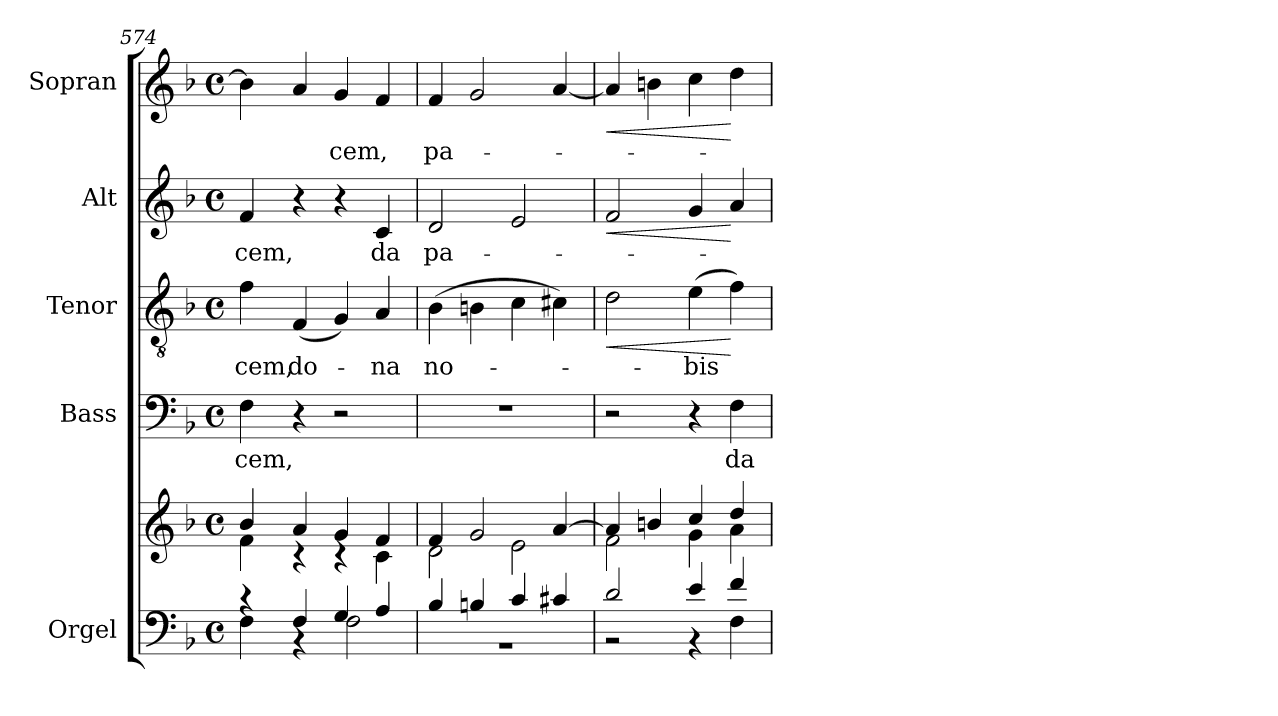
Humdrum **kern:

**kern	**kern	**kern	**text	**kern	**text	**dynam	**kern	**text	**dynam	**kern	**text	**dynam
*part5	*part5	*part4	*part4	*part3	*part3	*part3	*part2	*part2	*part2	*part1	*part1	*part1
*staff6	*staff5	*staff4	*staff4	*staff3	*staff3	*staff3	*staff2	*staff2	*staff2	*staff1	*staff1	*staff1
*I"Orgel	*	*I"Bass	*	*I"Tenor	*	*	*I"Alt	*	*	*I"Sopran	*	*
*I'Org.	*	*I'B	*	*I'T	*	*	*I'A	*	*	*I'S	*	*
*clefF4	*clefG2	*clefF4	*	*clefGv2	*	*	*clefG2	*	*	*clefG2	*	*
*k[b-]	*k[b-]	*k[b-]	*	*k[b-]	*	*	*k[b-]	*	*	*k[b-]	*	*
*F:	*F:	*F:	*	*F:	*	*	*F:	*	*	*F:	*	*
*M4/4	*M4/4	*M4/4	*	*M4/4	*	*	*M4/4	*	*	*M4/4	*	*
*met(c)	*met(c)	*met(c)	*	*met(c)	*	*	*met(c)	*	*	*met(c)	*	*
=574	=574	=574	=574	=574	=574	=574	=574	=574	=574	=574	=574	=574
*^	*^	*	*	*	*	*	*	*	*	*	*	*
!	!	!	!	!	!LO:LY:b	!	!LO:LY:b	!	!	!LO:LY:b	!	!	!	!
4rc	4F\	4b-/	4f\	4F\	-cem,	4f\	-cem,	.	4f/	-cem,	.	4b-\]	.	.
!	!	!	!	!	!	!	!LO:LY:b	!	!	!	!	!	!	!
4F/	4rAA	4a/	4rB	4r	.	(<4F/	do-	.	4r	.	.	4a/	.	.
!	!	!	!	!	!	!	!	!	!	!	!	!	!LO:LY:b	!
4G/	2F\	4g/	4rB	2r	.	4G/)	.	.	4r	.	.	4g/	-cem,	.
!	!	!	!	!	!	!	!LO:LY:b	!	!	!LO:LY:b	!	!	!	!
4A/	.	4f/	4c\	.	.	4A/	-na	.	4c/	da	.	4f/	.	.
=575	=575	=575	=575	=575	=575	=575	=575	=575	=575	=575	=575	=575	=575	=575
!	!	!	!	!	!	!	!LO:LY:b	!	!	!LO:LY:b	!	!	!LO:LY:b	!
4B-/	1rBB	4f/	2d\	1r	.	(>4B-\	no-	.	2d/	pa-	.	4f/	pa-	.
4Bn/	.	2g/	.	.	.	4Bn\	.	.	.	.	.	2g/	.	.
4c/	.	.	2e\	.	.	4c\	.	.	2e/	.	.	.	.	.
4c#X/	.	[>4a/	.	.	.	4c#X\)	.	.	.	.	.	[4a/	.	.
!!LO:PB:g=z
=576	=576	=576	=576	=576	=576	=576	=576	=576	=576	=576	=576	=576	=576	=576
!	!	!	!	!	!	!	!	!LO:HP:b	!	!	!LO:HP:b	!	!	!LO:HP:b
2d/	2r	4a/]	2f\	2r	.	2d\	.	<	2f/	.	<	4a/]	.	<
.	.	4bn/	.	.	.	.	.	.	.	.	.	4bn\	.	.
!	!	!	!	!	!	!	!LO:LY:b	!	!	!	!	!	!	!
4e/	4r	4cc/	4g\	4r	.	(>4e\	-bis	.	4g/	.	.	4cc\	.	.
!	!	!	!	!	!LO:LY:b	!	!	!	!	!	!	!	!	!
4f/	4F\	4dd/	4a\	4F\	da	4f\)	.	[	4a/	.	[	4dd\	.	[
*v	*v	*	*	*	*	*	*	*	*	*	*	*	*	*
*	*v	*v	*	*	*	*	*	*	*	*	*	*	*
=	=	=	=	=	=	=	=	=	=	=	=	=
*-	*-	*-	*-	*-	*-	*-	*-	*-	*-	*-	*-	*-
